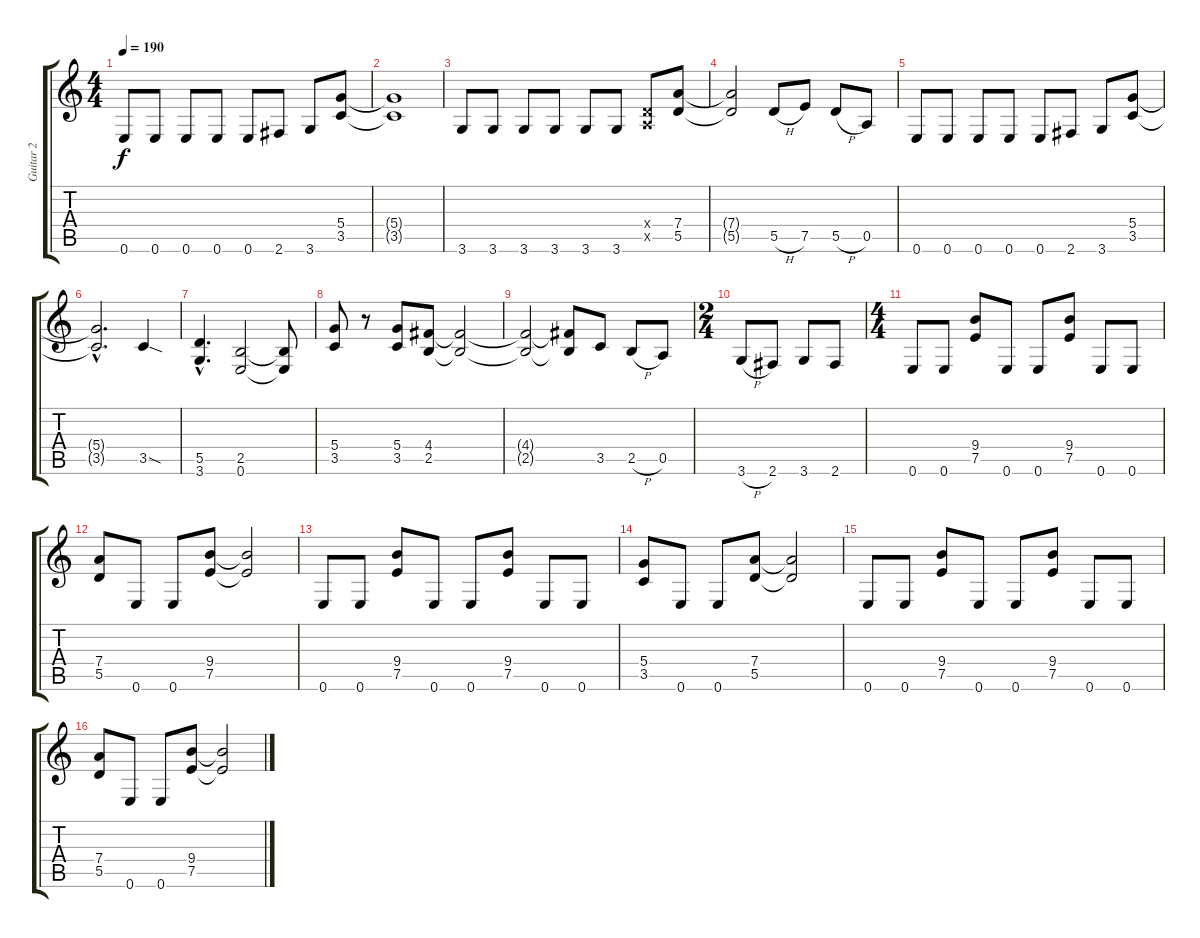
\track ("Guitar 2" "Guitar 2") {instrument overdrivenguitar}
\staff {score tabs}
\tuning (E4 B3 G3 D3 A2 E2) {hide}
\ts (4 4)
\tempo 190
\clef g2
\ks c
0.6.8{dy f} 0.6.8 0.6.8 0.6.8 0.6.8 2.6.8 3.6.8 (5.4 3.5).8 |
(5.4{t} 3.5{t}).1 |
3.6.8 3.6.8 3.6.8 3.6.8 3.6.8 3.6.8 (0.4{x} 0.5{x}).8 (7.4 5.5).8 |
(7.4{t} 5.5{t}).2 5.5{h}.8 7.5.8 5.5{h}.8 0.5.8 |
0.6.8 0.6.8 0.6.8 0.6.8 0.6.8 2.6.8 3.6.8 (5.4 3.5).8 |
(5.4{hac t} 3.5{hac t}).2{d} 3.5{sod}.4 |
(5.5{hac} 3.6{hac}).4{d} (2.5 0.6).2 (2.5{t} 0.6{t}).8 |
(5.4 3.5).8 r.8 (5.4 3.5).8 (4.4 2.5).8 (4.4{t} 2.5{t}).2 |
(4.4{t} 2.5{t}).2 (4.4{t} 2.5{t}).8 3.5.8 2.5{h}.8 0.5.8 |
\ts (2 4)
3.6{h}.8 2.6.8 3.6.8 2.6.8 |
\ts (4 4)
0.6.8 0.6.8 (9.4 7.5).8 0.6.8 0.6.8 (9.4 7.5).8 0.6.8 0.6.8 |
(7.4 5.5).8 0.6.8 0.6.8 (9.4 7.5).8 (9.4{t} 7.5{t}).2 |
0.6.8 0.6.8 (9.4 7.5).8 0.6.8 0.6.8 (9.4 7.5).8 0.6.8 0.6.8 |
(5.4 3.5).8 0.6.8 0.6.8 (7.4 5.5).8 (7.4{t} 5.5{t}).2 |
0.6.8 0.6.8 (9.4 7.5).8 0.6.8 0.6.8 (9.4 7.5).8 0.6.8 0.6.8 |
(7.4 5.5).8 0.6.8 0.6.8 (9.4 7.5).8 (9.4{t} 7.5{t}).2
